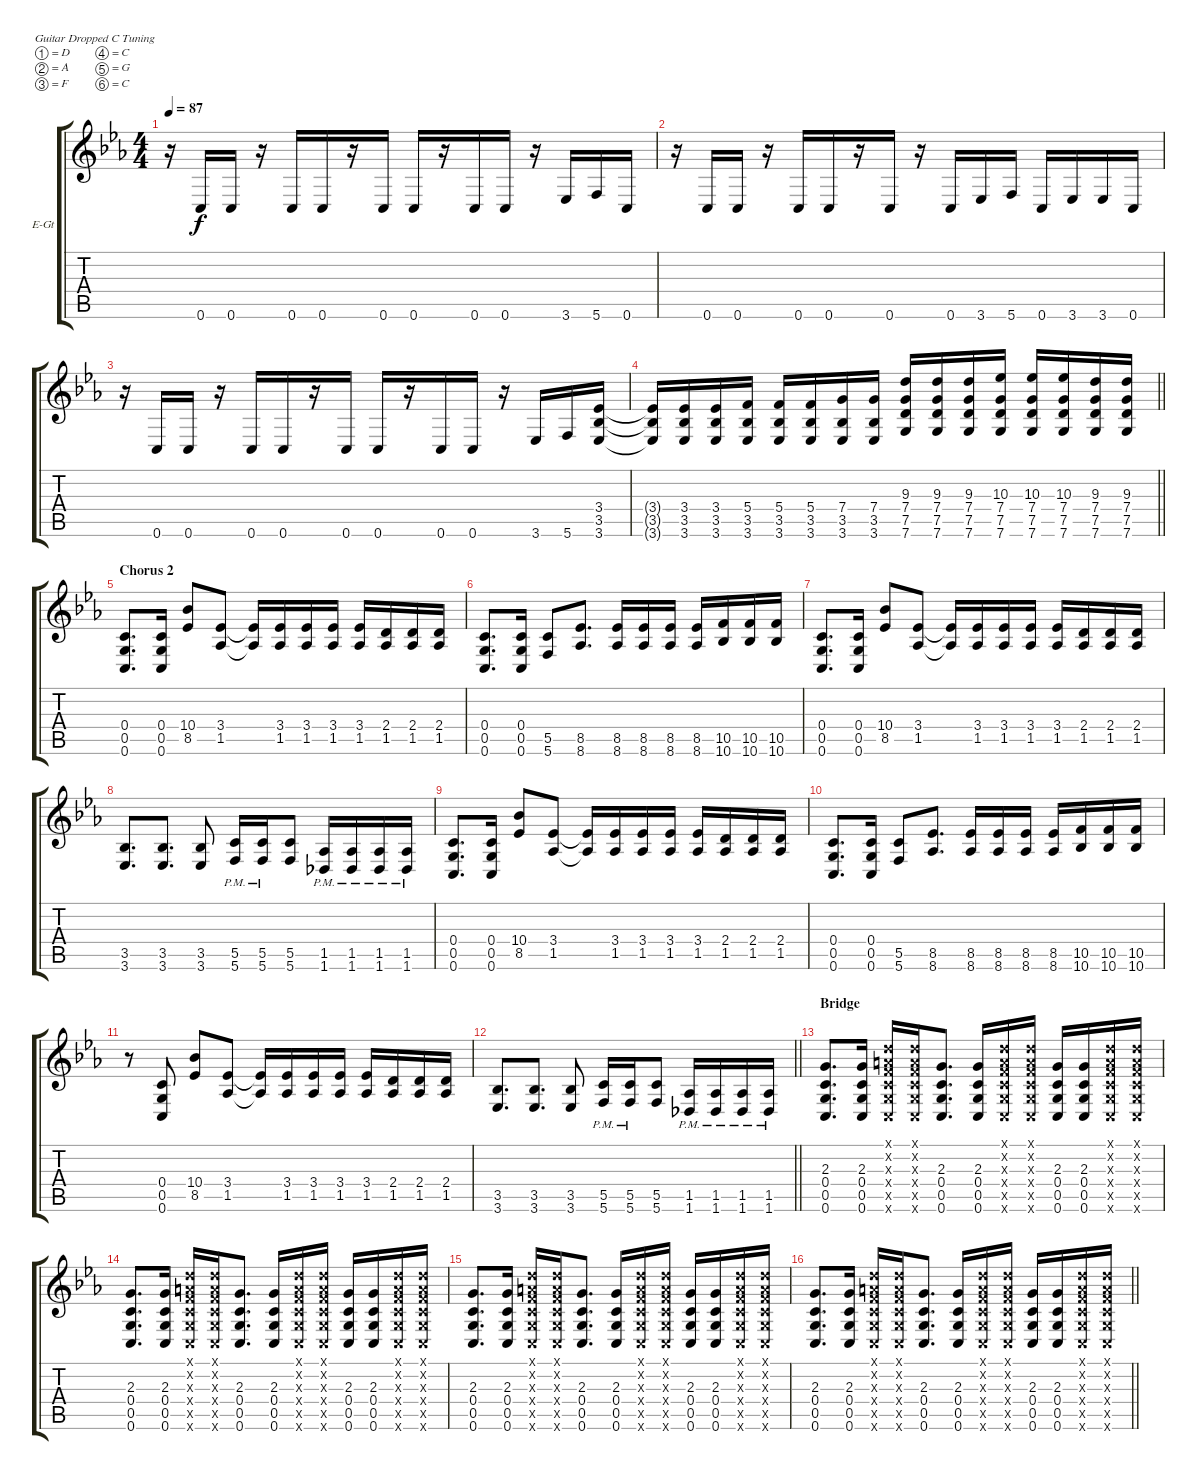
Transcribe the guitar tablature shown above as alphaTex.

\bracketExtendMode groupsimilarinstruments
\firstSystemTrackNameOrientation horizontal
\otherSystemsTrackNameOrientation horizontal
\track ("Dan Donegan (rhythm)" "E-Gt") {instrument distortionguitar}
\staff {score tabs}
\tuning (D4 A3 F3 C3 G2 C2)
\ts (4 4)
\tempo 87
\clef g2
\ks cminor
r.16{dy f} 0.6.16 0.6.16 r.16 0.6.16 0.6.16 r.16 0.6.16 0.6.16 r.16 0.6.16 0.6.16 r.16 3.6.16 5.6.16 0.6.16 |
r.16 0.6.16 0.6.16 r.16 0.6.16 0.6.16 r.16 0.6.16 r.16 0.6.16 3.6.16 5.6.16 0.6.16 3.6.16 3.6.16 0.6.16 |
r.16 0.6.16 0.6.16 r.16 0.6.16 0.6.16 r.16 0.6.16 0.6.16 r.16 0.6.16 0.6.16 r.16 3.6.16 5.6.16 (3.4 3.5 3.6).16 |
\barLineRight lightlight
(3.4{t} 3.5{t} 3.6{t}).16 (3.4 3.5 3.6).16 (3.4 3.5 3.6).16 (5.4 3.5 3.6).16 (5.4 3.5 3.6).16 (5.4 3.5 3.6).16 (7.4 3.5 3.6).16 (7.4 3.5 3.6).16 (9.3 7.4 7.5 7.6).16 (9.3 7.4 7.5 7.6).16 (9.3 7.4 7.5 7.6).16 (10.3 7.4 7.5 7.6).16 (10.3 7.4 7.5 7.6).16 (10.3 7.4 7.5 7.6).16 (9.3 7.4 7.5 7.6).16 (9.3 7.4 7.5 7.6).16 |
\section ("" "Chorus 2")
(0.4 0.5 0.6).8{d} (0.4 0.5 0.6).16 (10.4 8.5).8 (3.4 1.5).8 (3.4{t} 1.5{t}).16 (3.4 1.5).16 (3.4 1.5).16 (3.4 1.5).16 (3.4 1.5).16 (2.4 1.5).16 (2.4 1.5).16 (2.4 1.5).16 |
(0.4 0.5 0.6).8{d} (0.4 0.5 0.6).16 (5.5 5.6).8 (8.5 8.6).8{d} (8.5 8.6).16 (8.5 8.6).16 (8.5 8.6).16 (8.5 8.6).16 (10.5 10.6).16 (10.5 10.6).16 (10.5 10.6).16 |
(0.4 0.5 0.6).8{d} (0.4 0.5 0.6).16 (10.4 8.5).8 (3.4 1.5).8 (3.4{t} 1.5{t}).16 (3.4 1.5).16 (3.4 1.5).16 (3.4 1.5).16 (3.4 1.5).16 (2.4 1.5).16 (2.4 1.5).16 (2.4 1.5).16 |
(3.5 3.6).8{d} (3.5 3.6).8{d} (3.5 3.6).8 (5.5{pm} 5.6{pm}).16 (5.5{pm} 5.6{pm}).16 (5.5 5.6).8 (1.5{pm} 1.6{pm}).16 (1.5{pm} 1.6{pm}).16 (1.5{pm} 1.6{pm}).16 (1.5{pm} 1.6{pm}).16 |
(0.4 0.5 0.6).8{d} (0.4 0.5 0.6).16 (10.4 8.5).8 (3.4 1.5).8 (3.4{t} 1.5{t}).16 (3.4 1.5).16 (3.4 1.5).16 (3.4 1.5).16 (3.4 1.5).16 (2.4 1.5).16 (2.4 1.5).16 (2.4 1.5).16 |
(0.4 0.5 0.6).8{d} (0.4 0.5 0.6).16 (5.5 5.6).8 (8.5 8.6).8{d} (8.5 8.6).16 (8.5 8.6).16 (8.5 8.6).16 (8.5 8.6).16 (10.5 10.6).16 (10.5 10.6).16 (10.5 10.6).16 |
r.8 (0.4 0.5 0.6).8 (10.4 8.5).8 (3.4 1.5).8 (3.4{t} 1.5{t}).16 (3.4 1.5).16 (3.4 1.5).16 (3.4 1.5).16 (3.4 1.5).16 (2.4 1.5).16 (2.4 1.5).16 (2.4 1.5).16 |
\barLineRight lightlight
(3.5 3.6).8{d} (3.5 3.6).8{d} (3.5 3.6).8 (5.5{pm} 5.6{pm}).16 (5.5{pm} 5.6{pm}).16 (5.5 5.6).8 (1.5{pm} 1.6{pm}).16 (1.5{pm} 1.6{pm}).16 (1.5{pm} 1.6{pm}).16 (1.5{pm} 1.6{pm}).16 |
\section ("" "Bridge")
(2.3 0.4 0.5 0.6).8{d} (2.3 0.4 0.5 0.6).16 (0.1{x} 0.2{x} 0.3{x} 0.4{x} 0.5{x} 0.6{x}).16 (0.1{x} 0.2{x} 0.3{x} 0.4{x} 0.5{x} 0.6{x}).16 (2.3 0.4 0.5 0.6).8{d} (2.3 0.4 0.5 0.6).16 (0.1{x} 0.2{x} 0.3{x} 0.4{x} 0.5{x} 0.6{x}).16 (0.1{x} 0.2{x} 0.3{x} 0.4{x} 0.5{x} 0.6{x}).16 (2.3 0.4 0.5 0.6).16 (2.3 0.4 0.5 0.6).16 (0.1{x} 0.2{x} 0.3{x} 0.4{x} 0.5{x} 0.6{x}).16 (0.1{x} 0.2{x} 0.3{x} 0.4{x} 0.5{x} 0.6{x}).16 |
(2.3 0.4 0.5 0.6).8{d} (2.3 0.4 0.5 0.6).16 (0.1{x} 0.2{x} 0.3{x} 0.4{x} 0.5{x} 0.6{x}).16 (0.1{x} 0.2{x} 0.3{x} 0.4{x} 0.5{x} 0.6{x}).16 (2.3 0.4 0.5 0.6).8{d} (2.3 0.4 0.5 0.6).16 (0.1{x} 0.2{x} 0.3{x} 0.4{x} 0.5{x} 0.6{x}).16 (0.1{x} 0.2{x} 0.3{x} 0.4{x} 0.5{x} 0.6{x}).16 (2.3 0.4 0.5 0.6).16 (2.3 0.4 0.5 0.6).16 (0.1{x} 0.2{x} 0.3{x} 0.4{x} 0.5{x} 0.6{x}).16 (0.1{x} 0.2{x} 0.3{x} 0.4{x} 0.5{x} 0.6{x}).16 |
(2.3 0.4 0.5 0.6).8{d} (2.3 0.4 0.5 0.6).16 (0.1{x} 0.2{x} 0.3{x} 0.4{x} 0.5{x} 0.6{x}).16 (0.1{x} 0.2{x} 0.3{x} 0.4{x} 0.5{x} 0.6{x}).16 (2.3 0.4 0.5 0.6).8{d} (2.3 0.4 0.5 0.6).16 (0.1{x} 0.2{x} 0.3{x} 0.4{x} 0.5{x} 0.6{x}).16 (0.1{x} 0.2{x} 0.3{x} 0.4{x} 0.5{x} 0.6{x}).16 (2.3 0.4 0.5 0.6).16 (2.3 0.4 0.5 0.6).16 (0.1{x} 0.2{x} 0.3{x} 0.4{x} 0.5{x} 0.6{x}).16 (0.1{x} 0.2{x} 0.3{x} 0.4{x} 0.5{x} 0.6{x}).16 |
\barLineRight lightlight
(2.3 0.4 0.5 0.6).8{d} (2.3 0.4 0.5 0.6).16 (0.1{x} 0.2{x} 0.3{x} 0.4{x} 0.5{x} 0.6{x}).16 (0.1{x} 0.2{x} 0.3{x} 0.4{x} 0.5{x} 0.6{x}).16 (2.3 0.4 0.5 0.6).8{d} (2.3 0.4 0.5 0.6).16 (0.1{x} 0.2{x} 0.3{x} 0.4{x} 0.5{x} 0.6{x}).16 (0.1{x} 0.2{x} 0.3{x} 0.4{x} 0.5{x} 0.6{x}).16 (2.3 0.4 0.5 0.6).16 (2.3 0.4 0.5 0.6).16 (0.1{x} 0.2{x} 0.3{x} 0.4{x} 0.5{x} 0.6{x}).16 (0.1{x} 0.2{x} 0.3{x} 0.4{x} 0.5{x} 0.6{x}).16
